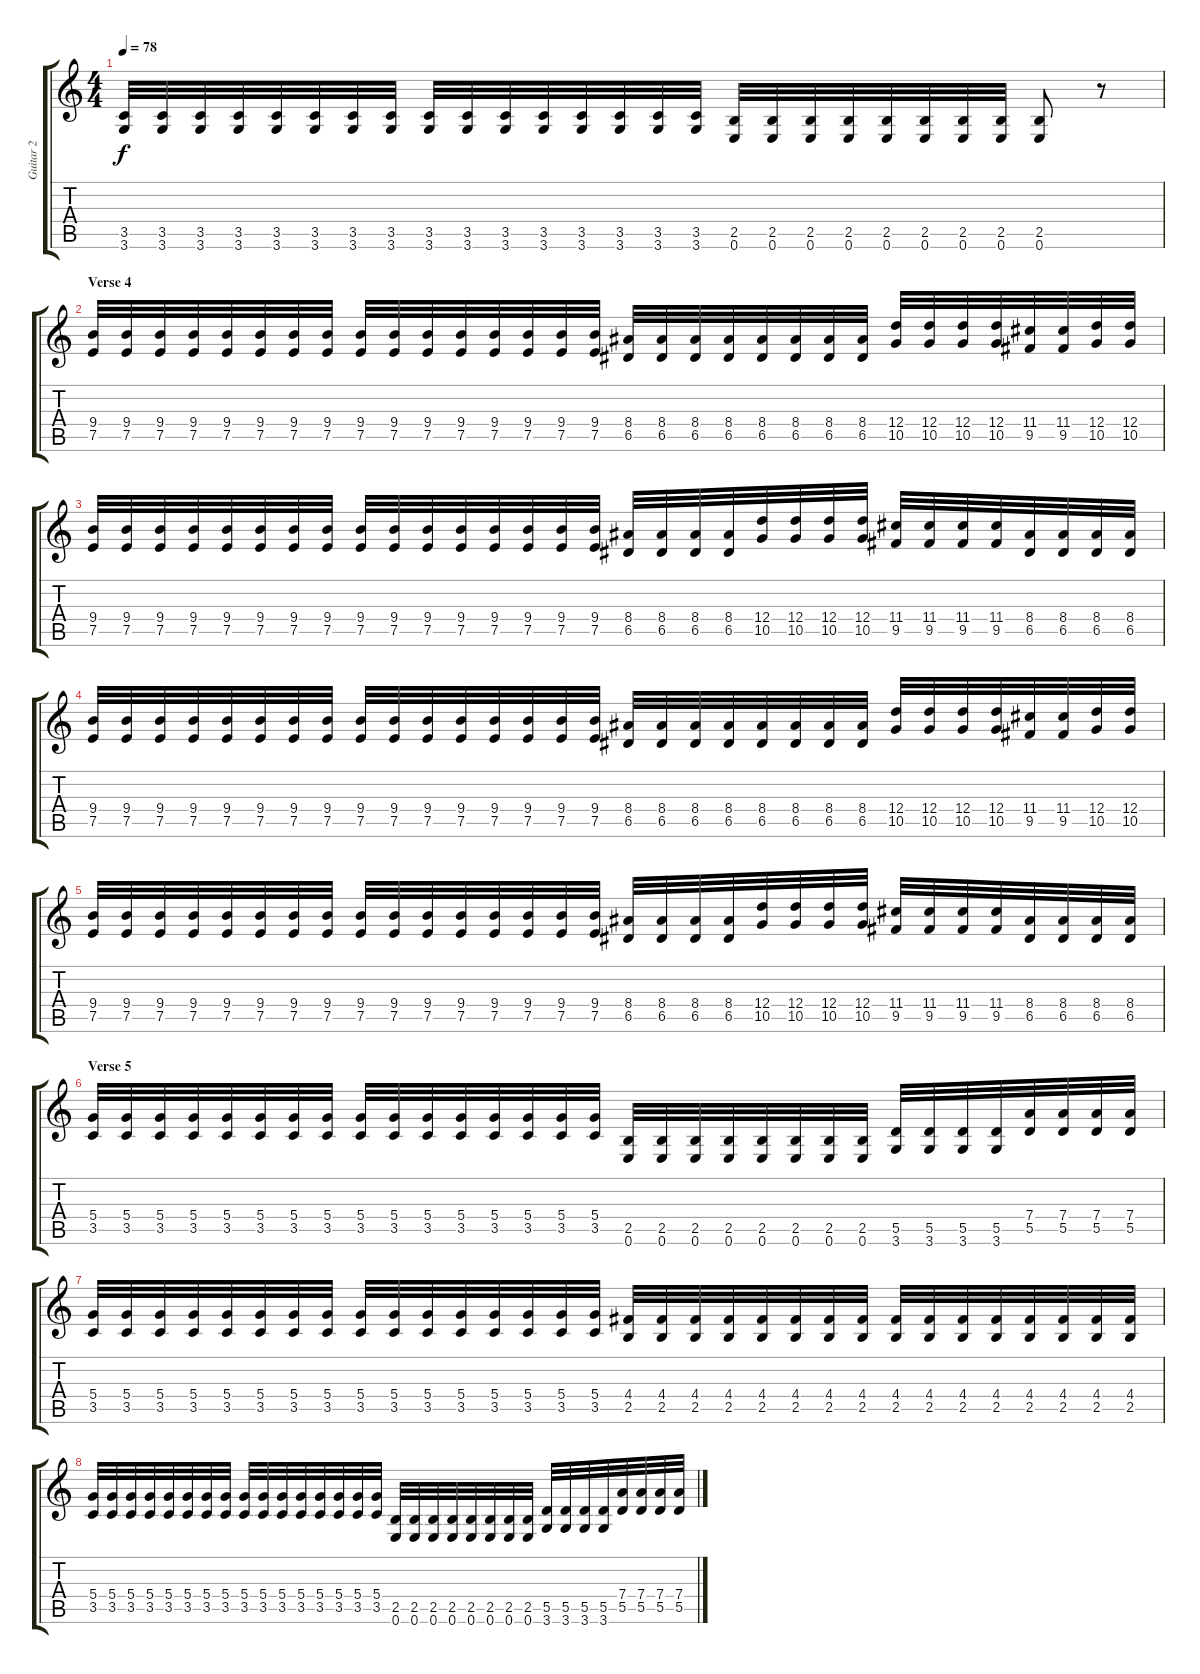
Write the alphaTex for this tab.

\track ("Guitar 2" "Guitar 2") {instrument distortionguitar}
\staff {score tabs}
\tuning (E4 B3 G3 D3 A2 E2) {hide}
\ts (4 4)
\tempo 78
\clef g2
\ks c
(3.5 3.6).32{dy f} (3.5 3.6).32 (3.5 3.6).32 (3.5 3.6).32 (3.5 3.6).32 (3.5 3.6).32 (3.5 3.6).32 (3.5 3.6).32 (3.5 3.6).32 (3.5 3.6).32 (3.5 3.6).32 (3.5 3.6).32 (3.5 3.6).32 (3.5 3.6).32 (3.5 3.6).32 (3.5 3.6).32 (2.5 0.6).32 (2.5 0.6).32 (2.5 0.6).32 (2.5 0.6).32 (2.5 0.6).32 (2.5 0.6).32 (2.5 0.6).32 (2.5 0.6).32 (2.5 0.6).8 r.8 |
\section ("" "Verse 4")
(9.4 7.5).32 (9.4 7.5).32 (9.4 7.5).32 (9.4 7.5).32 (9.4 7.5).32 (9.4 7.5).32 (9.4 7.5).32 (9.4 7.5).32 (9.4 7.5).32 (9.4 7.5).32 (9.4 7.5).32 (9.4 7.5).32 (9.4 7.5).32 (9.4 7.5).32 (9.4 7.5).32 (9.4 7.5).32 (8.4 6.5).32 (8.4 6.5).32 (8.4 6.5).32 (8.4 6.5).32 (8.4 6.5).32 (8.4 6.5).32 (8.4 6.5).32 (8.4 6.5).32 (12.4 10.5).32 (12.4 10.5).32 (12.4 10.5).32 (12.4 10.5).32 (11.4 9.5).32 (11.4 9.5).32 (12.4 10.5).32 (12.4 10.5).32 |
(9.4 7.5).32 (9.4 7.5).32 (9.4 7.5).32 (9.4 7.5).32 (9.4 7.5).32 (9.4 7.5).32 (9.4 7.5).32 (9.4 7.5).32 (9.4 7.5).32 (9.4 7.5).32 (9.4 7.5).32 (9.4 7.5).32 (9.4 7.5).32 (9.4 7.5).32 (9.4 7.5).32 (9.4 7.5).32 (8.4 6.5).32 (8.4 6.5).32 (8.4 6.5).32 (8.4 6.5).32 (12.4 10.5).32 (12.4 10.5).32 (12.4 10.5).32 (12.4 10.5).32 (11.4 9.5).32 (11.4 9.5).32 (11.4 9.5).32 (11.4 9.5).32 (8.4 6.5).32 (8.4 6.5).32 (8.4 6.5).32 (8.4 6.5).32 |
(9.4 7.5).32 (9.4 7.5).32 (9.4 7.5).32 (9.4 7.5).32 (9.4 7.5).32 (9.4 7.5).32 (9.4 7.5).32 (9.4 7.5).32 (9.4 7.5).32 (9.4 7.5).32 (9.4 7.5).32 (9.4 7.5).32 (9.4 7.5).32 (9.4 7.5).32 (9.4 7.5).32 (9.4 7.5).32 (8.4 6.5).32 (8.4 6.5).32 (8.4 6.5).32 (8.4 6.5).32 (8.4 6.5).32 (8.4 6.5).32 (8.4 6.5).32 (8.4 6.5).32 (12.4 10.5).32 (12.4 10.5).32 (12.4 10.5).32 (12.4 10.5).32 (11.4 9.5).32 (11.4 9.5).32 (12.4 10.5).32 (12.4 10.5).32 |
(9.4 7.5).32 (9.4 7.5).32 (9.4 7.5).32 (9.4 7.5).32 (9.4 7.5).32 (9.4 7.5).32 (9.4 7.5).32 (9.4 7.5).32 (9.4 7.5).32 (9.4 7.5).32 (9.4 7.5).32 (9.4 7.5).32 (9.4 7.5).32 (9.4 7.5).32 (9.4 7.5).32 (9.4 7.5).32 (8.4 6.5).32 (8.4 6.5).32 (8.4 6.5).32 (8.4 6.5).32 (12.4 10.5).32 (12.4 10.5).32 (12.4 10.5).32 (12.4 10.5).32 (11.4 9.5).32 (11.4 9.5).32 (11.4 9.5).32 (11.4 9.5).32 (8.4 6.5).32 (8.4 6.5).32 (8.4 6.5).32 (8.4 6.5).32 |
\section ("" "Verse 5")
(5.4 3.5).32 (5.4 3.5).32 (5.4 3.5).32 (5.4 3.5).32 (5.4 3.5).32 (5.4 3.5).32 (5.4 3.5).32 (5.4 3.5).32 (5.4 3.5).32 (5.4 3.5).32 (5.4 3.5).32 (5.4 3.5).32 (5.4 3.5).32 (5.4 3.5).32 (5.4 3.5).32 (5.4 3.5).32 (2.5 0.6).32 (2.5 0.6).32 (2.5 0.6).32 (2.5 0.6).32 (2.5 0.6).32 (2.5 0.6).32 (2.5 0.6).32 (2.5 0.6).32 (5.5 3.6).32 (5.5 3.6).32 (5.5 3.6).32 (5.5 3.6).32 (7.4 5.5).32 (7.4 5.5).32 (7.4 5.5).32 (7.4 5.5).32 |
(5.4 3.5).32 (5.4 3.5).32 (5.4 3.5).32 (5.4 3.5).32 (5.4 3.5).32 (5.4 3.5).32 (5.4 3.5).32 (5.4 3.5).32 (5.4 3.5).32 (5.4 3.5).32 (5.4 3.5).32 (5.4 3.5).32 (5.4 3.5).32 (5.4 3.5).32 (5.4 3.5).32 (5.4 3.5).32 (4.4 2.5).32 (4.4 2.5).32 (4.4 2.5).32 (4.4 2.5).32 (4.4 2.5).32 (4.4 2.5).32 (4.4 2.5).32 (4.4 2.5).32 (4.4 2.5).32 (4.4 2.5).32 (4.4 2.5).32 (4.4 2.5).32 (4.4 2.5).32 (4.4 2.5).32 (4.4 2.5).32 (4.4 2.5).32 |
(5.4 3.5).32 (5.4 3.5).32 (5.4 3.5).32 (5.4 3.5).32 (5.4 3.5).32 (5.4 3.5).32 (5.4 3.5).32 (5.4 3.5).32 (5.4 3.5).32 (5.4 3.5).32 (5.4 3.5).32 (5.4 3.5).32 (5.4 3.5).32 (5.4 3.5).32 (5.4 3.5).32 (5.4 3.5).32 (2.5 0.6).32 (2.5 0.6).32 (2.5 0.6).32 (2.5 0.6).32 (2.5 0.6).32 (2.5 0.6).32 (2.5 0.6).32 (2.5 0.6).32 (5.5 3.6).32 (5.5 3.6).32 (5.5 3.6).32 (5.5 3.6).32 (7.4 5.5).32 (7.4 5.5).32 (7.4 5.5).32 (7.4 5.5).32
